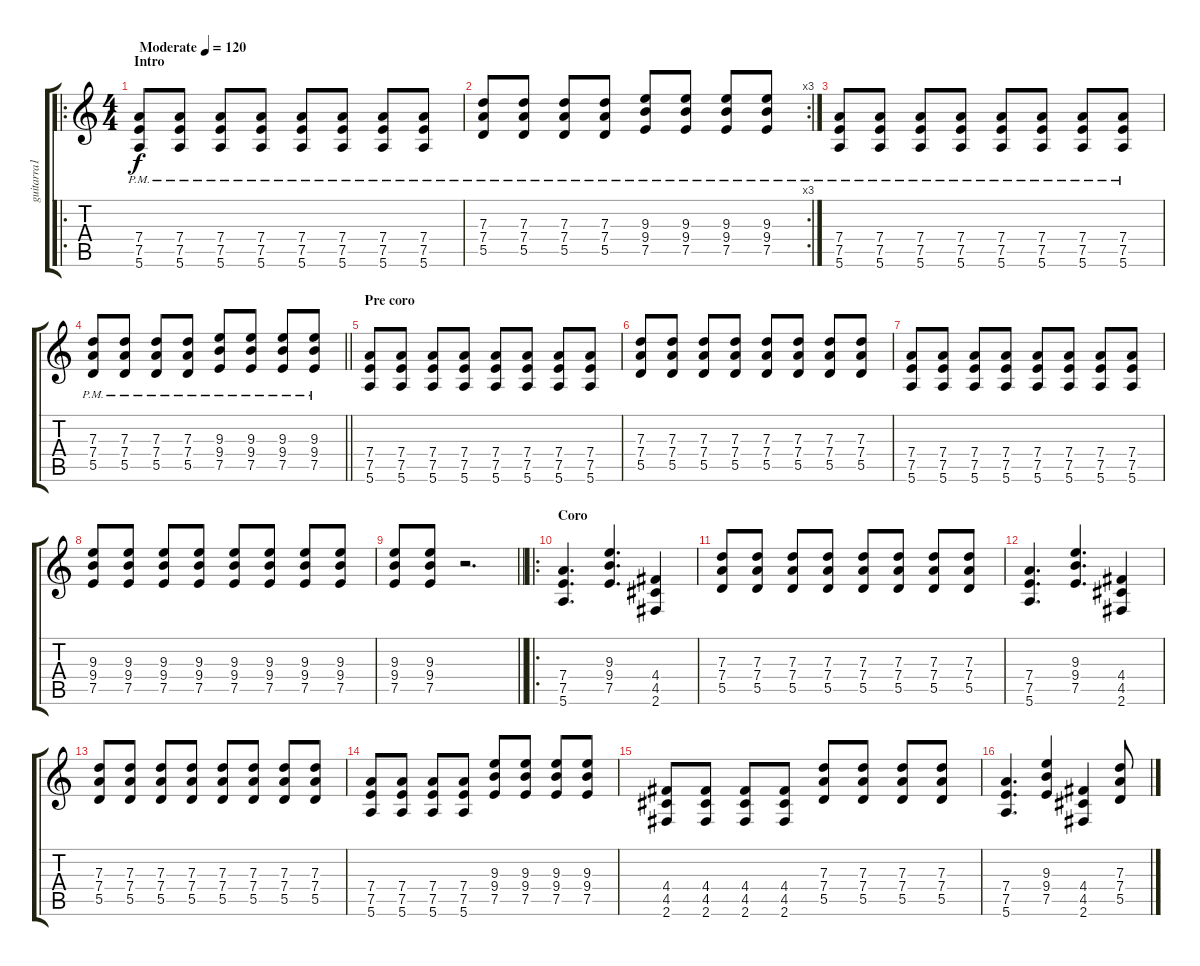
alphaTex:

\track ("guitarra1" "guitarra1") {instrument electricguitarmuted}
\staff {score tabs}
\tuning (E4 B3 G3 D3 A2 E2) {hide}
\ro
\ts (4 4)
\section ("" "Intro")
\tempo (120 "Moderate")
\clef g2
\ks c
(7.4{pm} 7.5{pm} 5.6{pm}).8{dy f instrument electricguitarmuted} (7.4{pm} 7.5{pm} 5.6{pm}).8 (7.4{pm} 7.5{pm} 5.6{pm}).8 (7.4{pm} 7.5{pm} 5.6{pm}).8 (7.4{pm} 7.5{pm} 5.6{pm}).8 (7.4{pm} 7.5{pm} 5.6{pm}).8 (7.4{pm} 7.5{pm} 5.6{pm}).8 (7.4{pm} 7.5{pm} 5.6{pm}).8 |
\rc 3
(7.3{pm} 7.4{pm} 5.5{pm}).8 (7.3{pm} 7.4{pm} 5.5{pm}).8 (7.3{pm} 7.4{pm} 5.5{pm}).8 (7.3{pm} 7.4{pm} 5.5{pm}).8 (9.3{pm} 9.4{pm} 7.5{pm}).8 (9.3{pm} 9.4{pm} 7.5{pm}).8 (9.3{pm} 9.4{pm} 7.5{pm}).8 (9.3{pm} 9.4{pm} 7.5{pm}).8 |
(7.4{pm} 7.5{pm} 5.6{pm}).8 (7.4{pm} 7.5{pm} 5.6{pm}).8 (7.4{pm} 7.5{pm} 5.6{pm}).8 (7.4{pm} 7.5{pm} 5.6{pm}).8 (7.4{pm} 7.5{pm} 5.6{pm}).8 (7.4{pm} 7.5{pm} 5.6{pm}).8 (7.4{pm} 7.5{pm} 5.6{pm}).8 (7.4{pm} 7.5{pm} 5.6{pm}).8 |
\barLineRight lightlight
(7.3{pm} 7.4{pm} 5.5{pm}).8 (7.3{pm} 7.4{pm} 5.5{pm}).8 (7.3{pm} 7.4{pm} 5.5{pm}).8 (7.3{pm} 7.4{pm} 5.5{pm}).8 (9.3{pm} 9.4{pm} 7.5{pm}).8 (9.3{pm} 9.4{pm} 7.5{pm}).8 (9.3{pm} 9.4{pm} 7.5{pm}).8 (9.3{pm} 9.4{pm} 7.5{pm}).8 |
\section ("" "Pre coro")
(7.4 7.5 5.6).8 (7.4 7.5 5.6).8 (7.4 7.5 5.6).8 (7.4 7.5 5.6).8 (7.4 7.5 5.6).8 (7.4 7.5 5.6).8 (7.4 7.5 5.6).8 (7.4 7.5 5.6).8 |
(7.3 7.4 5.5).8 (7.3 7.4 5.5).8 (7.3 7.4 5.5).8 (7.3 7.4 5.5).8 (7.3 7.4 5.5).8 (7.3 7.4 5.5).8 (7.3 7.4 5.5).8 (7.3 7.4 5.5).8 |
(7.4 7.5 5.6).8 (7.4 7.5 5.6).8 (7.4 7.5 5.6).8 (7.4 7.5 5.6).8 (7.4 7.5 5.6).8 (7.4 7.5 5.6).8 (7.4 7.5 5.6).8 (7.4 7.5 5.6).8 |
(9.3 9.4 7.5).8 (9.3 9.4 7.5).8 (9.3 9.4 7.5).8 (9.3 9.4 7.5).8 (9.3 9.4 7.5).8 (9.3 9.4 7.5).8 (9.3 9.4 7.5).8 (9.3 9.4 7.5).8 |
\barLineRight lightlight
(9.3 9.4 7.5).8 (9.3 9.4 7.5).8 r.2{d} |
\ro
\section ("" "Coro")
(7.4 7.5 5.6).4{d} (9.3 9.4 7.5).4{d} (4.4 4.5 2.6).4 |
(7.3 7.4 5.5).8 (7.3 7.4 5.5).8 (7.3 7.4 5.5).8 (7.3 7.4 5.5).8 (7.3 7.4 5.5).8 (7.3 7.4 5.5).8 (7.3 7.4 5.5).8 (7.3 7.4 5.5).8 |
(7.4 7.5 5.6).4{d} (9.3 9.4 7.5).4{d} (4.4 4.5 2.6).4 |
(7.3 7.4 5.5).8 (7.3 7.4 5.5).8 (7.3 7.4 5.5).8 (7.3 7.4 5.5).8 (7.3 7.4 5.5).8 (7.3 7.4 5.5).8 (7.3 7.4 5.5).8 (7.3 7.4 5.5).8 |
(7.4 7.5 5.6).8 (7.4 7.5 5.6).8 (7.4 7.5 5.6).8 (7.4 7.5 5.6).8 (9.3 9.4 7.5).8 (9.3 9.4 7.5).8 (9.3 9.4 7.5).8 (9.3 9.4 7.5).8 |
(4.4 4.5 2.6).8 (4.4 4.5 2.6).8 (4.4 4.5 2.6).8 (4.4 4.5 2.6).8 (7.3 7.4 5.5).8 (7.3 7.4 5.5).8 (7.3 7.4 5.5).8 (7.3 7.4 5.5).8 |
(7.4 7.5 5.6).4{d} (9.3 9.4 7.5).4 (4.4 4.5 2.6).4 (7.3 7.4 5.5).8
